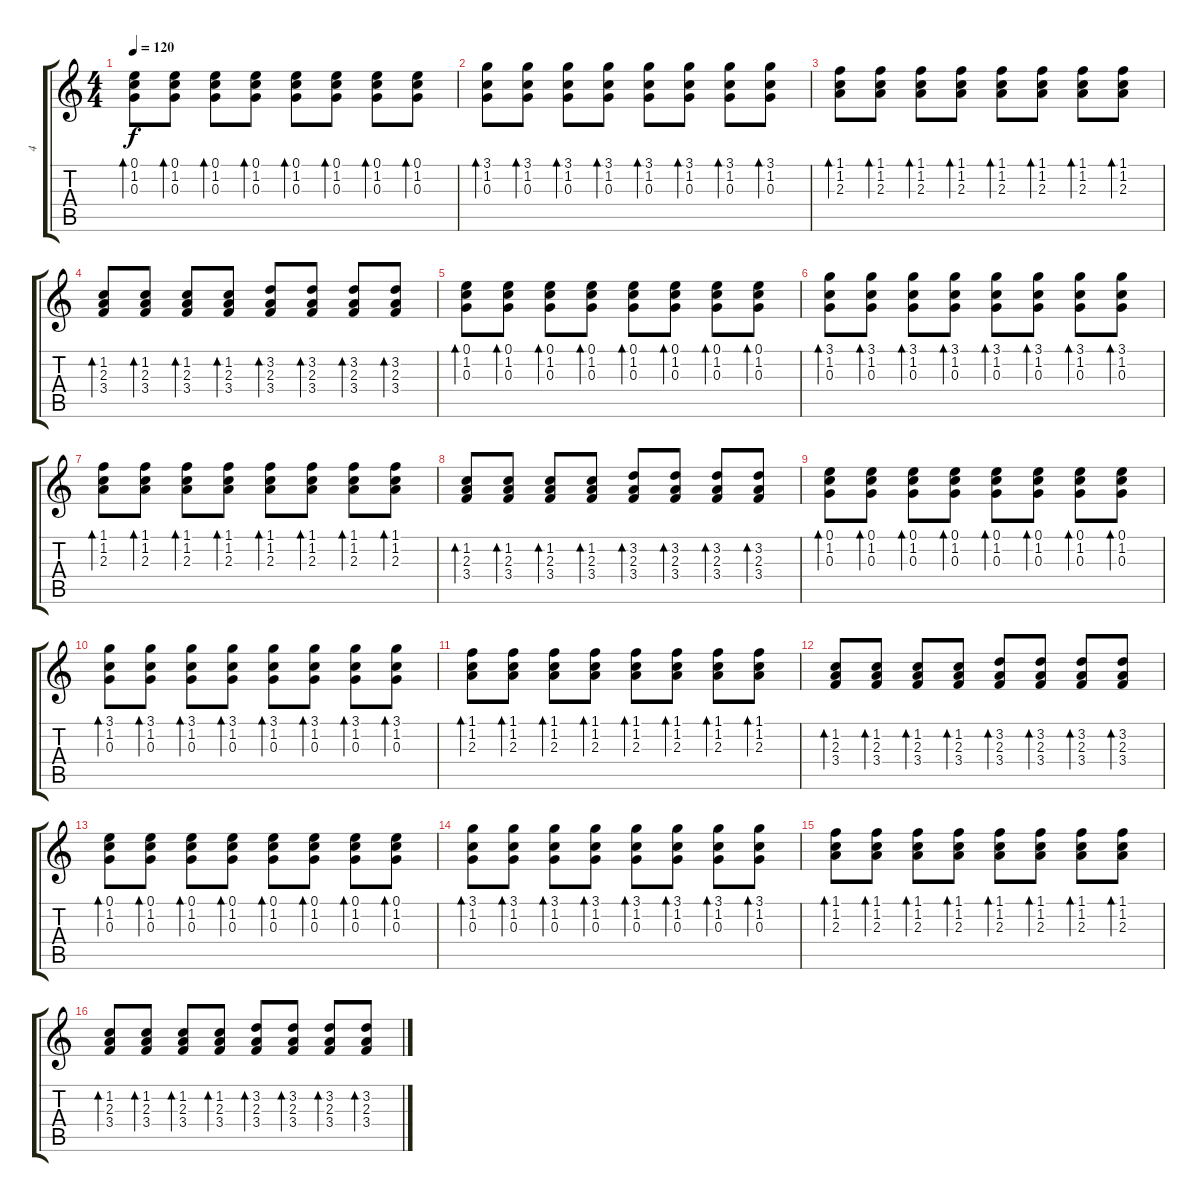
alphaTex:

\track ("  4" "  4") {instrument acousticguitarsteel}
\staff {score tabs}
\tuning (E4 B3 G3 D3 A2 E2) {hide}
\ts (4 4)
\tempo 120
\clef g2
\ks c
(0.1 1.2 0.3).8{bd 30 dy f} (0.1 1.2 0.3).8{bd 30} (0.1 1.2 0.3).8{bd 30} (0.1 1.2 0.3).8{bd 30} (0.1 1.2 0.3).8{bd 30} (0.1 1.2 0.3).8{bd 30} (0.1 1.2 0.3).8{bd 30} (0.1 1.2 0.3).8{bd 30} |
(3.1 1.2 0.3).8{bd 30} (3.1 1.2 0.3).8{bd 30} (3.1 1.2 0.3).8{bd 30} (3.1 1.2 0.3).8{bd 30} (3.1 1.2 0.3).8{bd 30} (3.1 1.2 0.3).8{bd 30} (3.1 1.2 0.3).8{bd 30} (3.1 1.2 0.3).8{bd 30} |
(1.1 1.2 2.3).8{bd 30} (1.1 1.2 2.3).8{bd 30} (1.1 1.2 2.3).8{bd 30} (1.1 1.2 2.3).8{bd 30} (1.1 1.2 2.3).8{bd 30} (1.1 1.2 2.3).8{bd 30} (1.1 1.2 2.3).8{bd 30} (1.1 1.2 2.3).8{bd 30} |
(1.2 2.3 3.4).8{bd 30} (1.2 2.3 3.4).8{bd 30} (1.2 2.3 3.4).8{bd 30} (1.2 2.3 3.4).8{bd 30} (3.2 2.3 3.4).8{bd 30} (3.2 2.3 3.4).8{bd 30} (3.2 2.3 3.4).8{bd 30} (3.2 2.3 3.4).8{bd 30} |
(0.1 1.2 0.3).8{bd 30} (0.1 1.2 0.3).8{bd 30} (0.1 1.2 0.3).8{bd 30} (0.1 1.2 0.3).8{bd 30} (0.1 1.2 0.3).8{bd 30} (0.1 1.2 0.3).8{bd 30} (0.1 1.2 0.3).8{bd 30} (0.1 1.2 0.3).8{bd 30} |
(3.1 1.2 0.3).8{bd 30} (3.1 1.2 0.3).8{bd 30} (3.1 1.2 0.3).8{bd 30} (3.1 1.2 0.3).8{bd 30} (3.1 1.2 0.3).8{bd 30} (3.1 1.2 0.3).8{bd 30} (3.1 1.2 0.3).8{bd 30} (3.1 1.2 0.3).8{bd 30} |
(1.1 1.2 2.3).8{bd 30} (1.1 1.2 2.3).8{bd 30} (1.1 1.2 2.3).8{bd 30} (1.1 1.2 2.3).8{bd 30} (1.1 1.2 2.3).8{bd 30} (1.1 1.2 2.3).8{bd 30} (1.1 1.2 2.3).8{bd 30} (1.1 1.2 2.3).8{bd 30} |
(1.2 2.3 3.4).8{bd 30} (1.2 2.3 3.4).8{bd 30} (1.2 2.3 3.4).8{bd 30} (1.2 2.3 3.4).8{bd 30} (3.2 2.3 3.4).8{bd 30} (3.2 2.3 3.4).8{bd 30} (3.2 2.3 3.4).8{bd 30} (3.2 2.3 3.4).8{bd 30} |
(0.1 1.2 0.3).8{bd 30} (0.1 1.2 0.3).8{bd 30} (0.1 1.2 0.3).8{bd 30} (0.1 1.2 0.3).8{bd 30} (0.1 1.2 0.3).8{bd 30} (0.1 1.2 0.3).8{bd 30} (0.1 1.2 0.3).8{bd 30} (0.1 1.2 0.3).8{bd 30} |
(3.1 1.2 0.3).8{bd 30} (3.1 1.2 0.3).8{bd 30} (3.1 1.2 0.3).8{bd 30} (3.1 1.2 0.3).8{bd 30} (3.1 1.2 0.3).8{bd 30} (3.1 1.2 0.3).8{bd 30} (3.1 1.2 0.3).8{bd 30} (3.1 1.2 0.3).8{bd 30} |
(1.1 1.2 2.3).8{bd 30} (1.1 1.2 2.3).8{bd 30} (1.1 1.2 2.3).8{bd 30} (1.1 1.2 2.3).8{bd 30} (1.1 1.2 2.3).8{bd 30} (1.1 1.2 2.3).8{bd 30} (1.1 1.2 2.3).8{bd 30} (1.1 1.2 2.3).8{bd 30} |
(1.2 2.3 3.4).8{bd 30} (1.2 2.3 3.4).8{bd 30} (1.2 2.3 3.4).8{bd 30} (1.2 2.3 3.4).8{bd 30} (3.2 2.3 3.4).8{bd 30} (3.2 2.3 3.4).8{bd 30} (3.2 2.3 3.4).8{bd 30} (3.2 2.3 3.4).8{bd 30} |
(0.1 1.2 0.3).8{bd 30} (0.1 1.2 0.3).8{bd 30} (0.1 1.2 0.3).8{bd 30} (0.1 1.2 0.3).8{bd 30} (0.1 1.2 0.3).8{bd 30} (0.1 1.2 0.3).8{bd 30} (0.1 1.2 0.3).8{bd 30} (0.1 1.2 0.3).8{bd 30} |
(3.1 1.2 0.3).8{bd 30} (3.1 1.2 0.3).8{bd 30} (3.1 1.2 0.3).8{bd 30} (3.1 1.2 0.3).8{bd 30} (3.1 1.2 0.3).8{bd 30} (3.1 1.2 0.3).8{bd 30} (3.1 1.2 0.3).8{bd 30} (3.1 1.2 0.3).8{bd 30} |
(1.1 1.2 2.3).8{bd 30} (1.1 1.2 2.3).8{bd 30} (1.1 1.2 2.3).8{bd 30} (1.1 1.2 2.3).8{bd 30} (1.1 1.2 2.3).8{bd 30} (1.1 1.2 2.3).8{bd 30} (1.1 1.2 2.3).8{bd 30} (1.1 1.2 2.3).8{bd 30} |
(1.2 2.3 3.4).8{bd 30} (1.2 2.3 3.4).8{bd 30} (1.2 2.3 3.4).8{bd 30} (1.2 2.3 3.4).8{bd 30} (3.2 2.3 3.4).8{bd 30} (3.2 2.3 3.4).8{bd 30} (3.2 2.3 3.4).8{bd 30} (3.2 2.3 3.4).8{bd 30}
